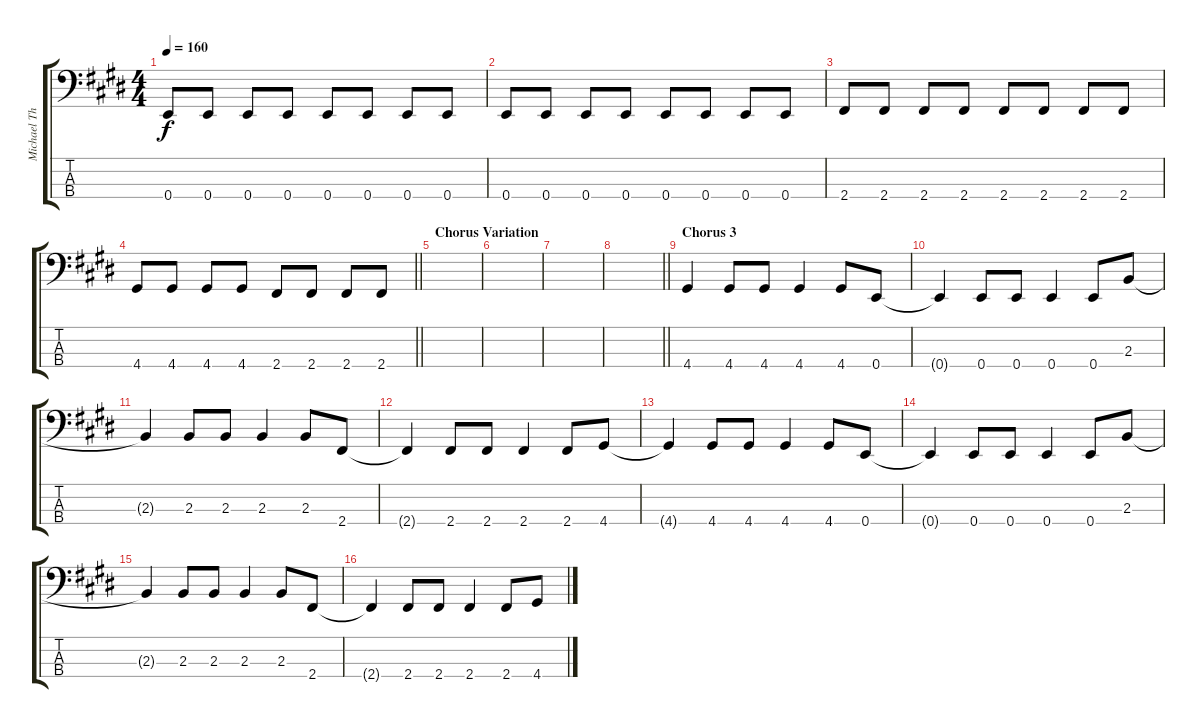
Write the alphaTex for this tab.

\track ("Michael Thomas - Bass" "Michael Th") {instrument electricbassfinger}
\staff {score tabs}
\tuning (G2 D2 A1 E1) {hide}
\ts (4 4)
\tempo 160
\clef f4
\ks e
0.4.8{dy f} 0.4.8 0.4.8 0.4.8 0.4.8 0.4.8 0.4.8 0.4.8 |
0.4.8 0.4.8 0.4.8 0.4.8 0.4.8 0.4.8 0.4.8 0.4.8 |
2.4.8 2.4.8 2.4.8 2.4.8 2.4.8 2.4.8 2.4.8 2.4.8 |
\barLineRight lightlight
4.4.8 4.4.8 4.4.8 4.4.8 2.4.8 2.4.8 2.4.8 2.4.8 |
\section ("" "Chorus Variation")
|
|
|
\barLineRight lightlight
|
\section ("" "Chorus 3")
4.4.4 4.4.8 4.4.8 4.4.4 4.4.8 0.4.8 |
0.4{t}.4 0.4.8 0.4.8 0.4.4 0.4.8 2.3.8 |
2.3{t}.4 2.3.8 2.3.8 2.3.4 2.3.8 2.4.8 |
2.4{t}.4 2.4.8 2.4.8 2.4.4 2.4.8 4.4.8 |
4.4{t}.4 4.4.8 4.4.8 4.4.4 4.4.8 0.4.8 |
0.4{t}.4 0.4.8 0.4.8 0.4.4 0.4.8 2.3.8 |
2.3{t}.4 2.3.8 2.3.8 2.3.4 2.3.8 2.4.8 |
2.4{t}.4 2.4.8 2.4.8 2.4.4 2.4.8 4.4.8
